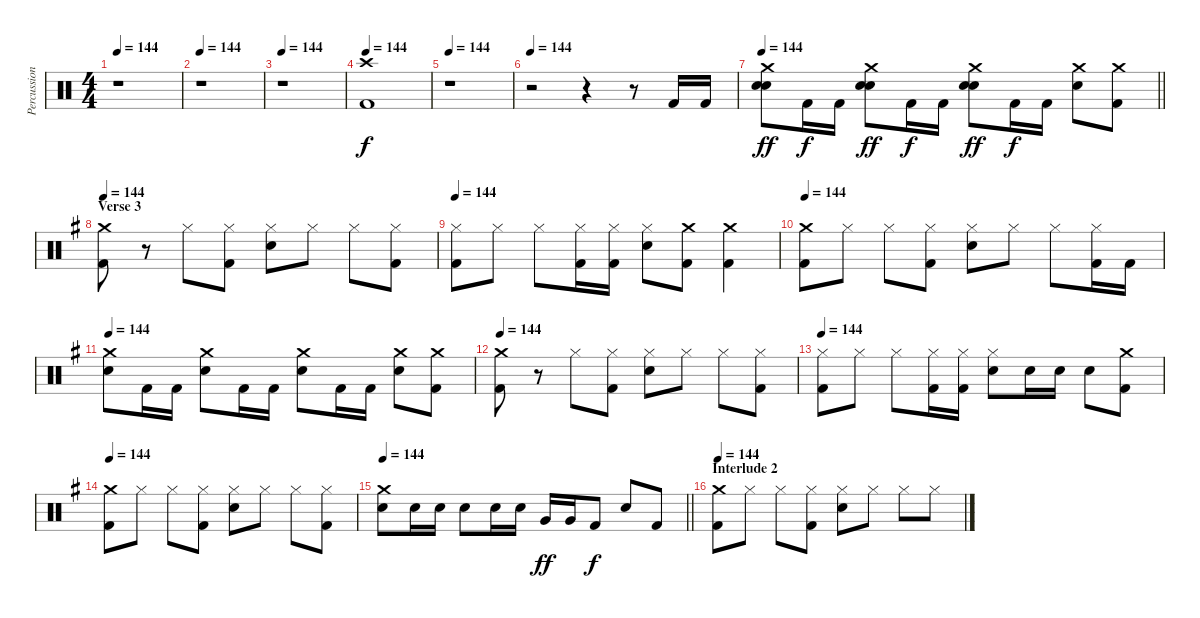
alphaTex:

\track ("Percussion" "Percussion") {instrument percussion}
\staff {score}
\articulation defaults
\ts (4 4)
\tempo 144
\clef neutral
\ks c
r.1{dy f} |
\tempo 144
r.1 |
\tempo 144
r.1 |
\tempo 144
("Crash high (hit)" "Kick (hit) 2").1 |
\tempo 144
r.1 |
\tempo 144
r.2 r.4 r.8 "Kick (hit) 2".16 "Kick (hit) 2".16 |
\tempo 144
\barLineRight lightlight
("Snare (hit) 2" "Crash medium (hit)" "Snare (hit) 2").8{dy ff} "Kick (hit) 2".16{dy f} "Kick (hit) 2".16 ("Snare (hit) 2" "Crash medium (hit)" "Snare (hit) 2").8{dy ff} "Kick (hit) 2".16{dy f} "Kick (hit) 2".16 ("Snare (hit) 2" "Crash medium (hit)" "Snare (hit) 2").8{dy ff} "Kick (hit) 2".16{dy f} "Kick (hit) 2".16 ("Crash medium (hit)" "Snare (hit) 2").8 ("Crash medium (hit)" "Kick (hit) 2").8 |
\section ("" "Verse 3")
\tempo 144
\ks eminor
("Crash medium (hit)" "Kick (hit) 2").8 r.8 "Hi-Hat (closed)".8 ("Hi-Hat (closed)" "Kick (hit) 2").8 ("Hi-Hat (closed)" "Snare (hit) 2").8 "Hi-Hat (closed)".8 "Hi-Hat (closed)".8 ("Hi-Hat (closed)" "Kick (hit) 2").8 |
\tempo 144
("Hi-Hat (closed)" "Kick (hit) 2").8 "Hi-Hat (closed)".8 "Hi-Hat (closed)".8 ("Hi-Hat (closed)" "Kick (hit) 2").16 ("Hi-Hat (closed)" "Kick (hit) 2").16 ("Hi-Hat (closed)" "Snare (hit) 2").8 ("Crash medium (hit)" "Kick (hit) 2").8 ("Crash medium (hit)" "Kick (hit) 2").4 |
\tempo 144
("Crash medium (hit)" "Kick (hit) 2").8 "Hi-Hat (closed)".8 "Hi-Hat (closed)".8 ("Hi-Hat (closed)" "Kick (hit) 2").8 ("Hi-Hat (closed)" "Snare (hit) 2").8 "Hi-Hat (closed)".8 "Hi-Hat (closed)".8 ("Hi-Hat (closed)" "Kick (hit) 2").16 "Kick (hit) 2".16 |
\tempo 144
("Crash medium (hit)" "Snare (hit) 2").8 "Kick (hit) 2".16 "Kick (hit) 2".16 ("Crash medium (hit)" "Snare (hit) 2").8 "Kick (hit) 2".16 "Kick (hit) 2".16 ("Crash medium (hit)" "Snare (hit) 2").8 "Kick (hit) 2".16 "Kick (hit) 2".16 ("Crash medium (hit)" "Snare (hit) 2").8 ("Crash medium (hit)" "Kick (hit) 2").8 |
\tempo 144
("Crash medium (hit)" "Kick (hit) 2").8 r.8 "Hi-Hat (closed)".8 ("Hi-Hat (closed)" "Kick (hit) 2").8 ("Hi-Hat (closed)" "Snare (hit) 2").8 "Hi-Hat (closed)".8 "Hi-Hat (closed)".8 ("Hi-Hat (closed)" "Kick (hit) 2").8 |
\tempo 144
("Hi-Hat (closed)" "Kick (hit) 2").8 "Hi-Hat (closed)".8 "Hi-Hat (closed)".8 ("Hi-Hat (closed)" "Kick (hit) 2").16 ("Hi-Hat (closed)" "Kick (hit) 2").16 ("Hi-Hat (closed)" "Snare (hit) 2").8 "Snare (hit) 2".16 "Snare (hit) 2".16 "Snare (hit) 2".8 ("Crash medium (hit)" "Kick (hit) 2").8 |
\tempo 144
("Crash medium (hit)" "Kick (hit) 2").8 "Hi-Hat (closed)".8 "Hi-Hat (closed)".8 ("Hi-Hat (closed)" "Kick (hit) 2").8 ("Hi-Hat (closed)" "Snare (hit) 2").8 "Hi-Hat (closed)".8 "Hi-Hat (closed)".8 ("Hi-Hat (closed)" "Kick (hit) 2").8 |
\tempo 144
\barLineRight lightlight
("Crash medium (hit)" "Snare (hit) 2").8 "Snare (hit) 2".16 "Snare (hit) 2".16 "Snare (hit) 2".8 "Snare (hit) 2".16 "Snare (hit) 2".16 "Very Low Tom (hit)".16{dy ff} "Very Low Tom (hit)".16 "Kick (hit) 2".8{dy f} "Snare (hit) 2".8 "Kick (hit) 2".8 |
\section ("" "Interlude 2")
\tempo 144
("Crash medium (hit)" "Kick (hit) 2").8 "Hi-Hat (closed)".8 "Hi-Hat (closed)".8 ("Hi-Hat (closed)" "Kick (hit) 2").8 ("Hi-Hat (closed)" "Snare (hit) 2").8 "Hi-Hat (closed)".8 "Hi-Hat (closed)".8 "Hi-Hat (closed)".8
